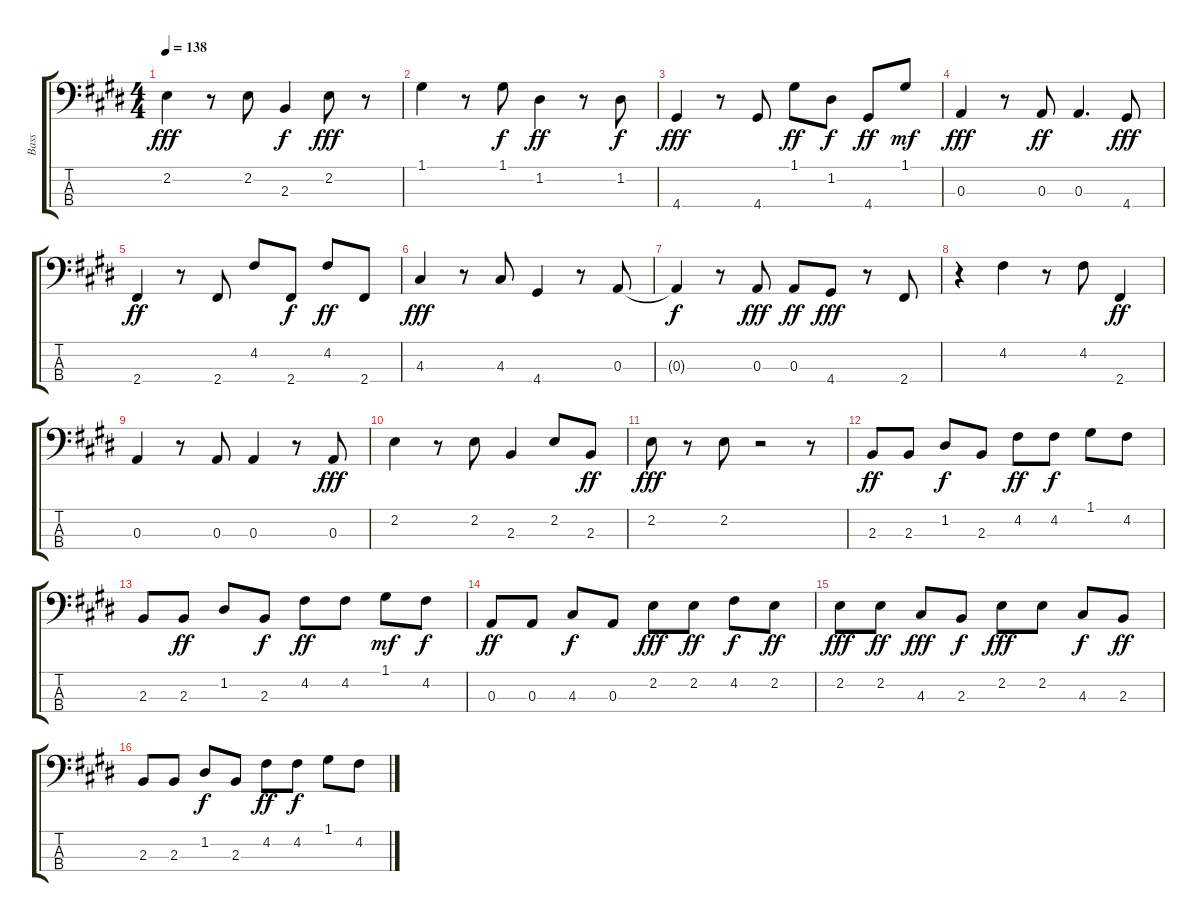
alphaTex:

\track ("Bass" "Bass") {instrument electricbassfinger}
\staff {score tabs}
\tuning (G2 D2 A1 E1) {hide}
\ts (4 4)
\tempo 138
\clef f4
\ks e
2.2.4{dy fff} r.8 2.2.8 2.3.4{dy f} 2.2.8{dy fff} r.8 |
1.1.4 r.8 1.1.8{dy f} 1.2.4{dy ff} r.8 1.2.8{dy f} |
4.4.4{dy fff} r.8 4.4.8 1.1.8{dy ff} 1.2.8{dy f} 4.4.8{dy ff} 1.1.8{dy mf} |
0.3.4{dy fff} r.8 0.3.8{dy ff} 0.3.4{d} 4.4.8{dy fff} |
2.4.4{dy ff} r.8 2.4.8 4.2.8 2.4.8{dy f} 4.2.8{dy ff} 2.4.8 |
4.3.4{dy fff} r.8 4.3.8 4.4.4 r.8 0.3.8 |
0.3{t}.4{dy f} r.8 0.3.8{dy fff} 0.3.8{dy ff} 4.4.8{dy fff} r.8 2.4.8 |
r.4 4.2.4 r.8 4.2.8 2.4.4{dy ff} |
0.3.4 r.8 0.3.8 0.3.4 r.8 0.3.8{dy fff} |
2.2.4 r.8 2.2.8 2.3.4 2.2.8 2.3.8{dy ff} |
2.2.8{dy fff} r.8 2.2.8 r.2 r.8 |
2.3.8{dy ff} 2.3.8 1.2.8{dy f} 2.3.8 4.2.8{dy ff} 4.2.8{dy f} 1.1.8 4.2.8 |
2.3.8 2.3.8{dy ff} 1.2.8 2.3.8{dy f} 4.2.8{dy ff} 4.2.8 1.1.8{dy mf} 4.2.8{dy f} |
0.3.8{dy ff} 0.3.8 4.3.8{dy f} 0.3.8 2.2.8{dy fff} 2.2.8{dy ff} 4.2.8{dy f} 2.2.8{dy ff} |
2.2.8{dy fff} 2.2.8{dy ff} 4.3.8{dy fff} 2.3.8{dy f} 2.2.8{dy fff} 2.2.8 4.3.8{dy f} 2.3.8{dy ff} |
2.3.8 2.3.8 1.2.8{dy f} 2.3.8 4.2.8{dy ff} 4.2.8{dy f} 1.1.8 4.2.8
